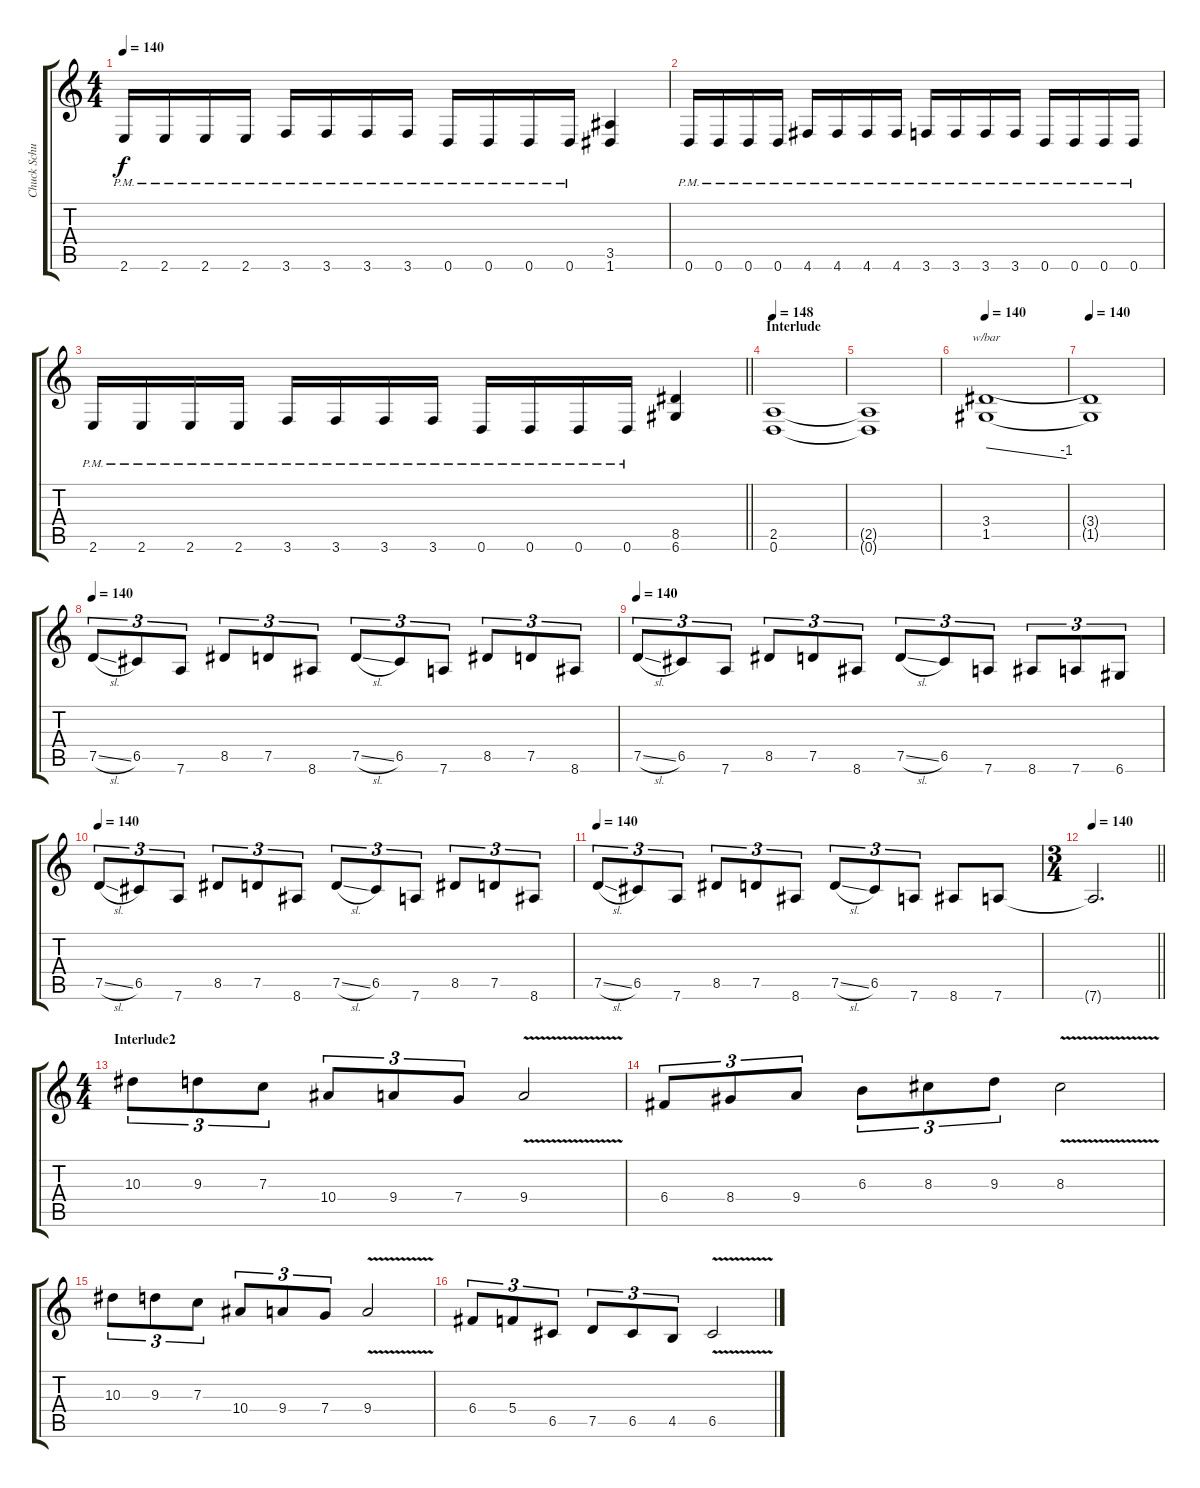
\track ("Chuck Schuldiner" "Chuck Schu") {instrument distortionguitar}
\staff {score tabs}
\tuning (D4 A3 F3 C3 G2 D2) {hide}
\ts (4 4)
\tempo 140
\clef g2
\ks c
2.6{pm}.16{dy f} 2.6{pm}.16 2.6{pm}.16 2.6{pm}.16 3.6{pm}.16 3.6{pm}.16 3.6{pm}.16 3.6{pm}.16 0.6{pm}.16 0.6{pm}.16 0.6{pm}.16 0.6{pm}.16 (3.5 1.6).4 |
0.6{pm}.16 0.6{pm}.16 0.6{pm}.16 0.6{pm}.16 4.6{pm}.16 4.6{pm}.16 4.6{pm}.16 4.6{pm}.16 3.6{pm}.16 3.6{pm}.16 3.6{pm}.16 3.6{pm}.16 0.6{pm}.16 0.6{pm}.16 0.6{pm}.16 0.6{pm}.16 |
\barLineRight lightlight
2.6{pm}.16 2.6{pm}.16 2.6{pm}.16 2.6{pm}.16 3.6{pm}.16 3.6{pm}.16 3.6{pm}.16 3.6{pm}.16 0.6{pm}.16 0.6{pm}.16 0.6{pm}.16 0.6{pm}.16 (8.5 6.6).4 |
\section ("" "Interlude")
\tempo 148
(2.5 0.6).1 |
(2.5{t} 0.6{t}).1 |
\tempo 140
(3.4 1.5).1{tbe (dive default 0 0 60 -4)} |
\tempo 140
(3.4{t} 1.5{t}).1 |
\tempo 140
7.5{sl}.8{tu (3 2)} 6.5.8{tu (3 2)} 7.6.8{tu (3 2)} 8.5.8{tu (3 2)} 7.5.8{tu (3 2)} 8.6.8{tu (3 2)} 7.5{sl}.8{tu (3 2)} 6.5.8{tu (3 2)} 7.6.8{tu (3 2)} 8.5.8{tu (3 2)} 7.5.8{tu (3 2)} 8.6.8{tu (3 2)} |
\tempo 140
7.5{sl}.8{tu (3 2)} 6.5.8{tu (3 2)} 7.6.8{tu (3 2)} 8.5.8{tu (3 2)} 7.5.8{tu (3 2)} 8.6.8{tu (3 2)} 7.5{sl}.8{tu (3 2)} 6.5.8{tu (3 2)} 7.6.8{tu (3 2)} 8.6.8{tu (3 2)} 7.6.8{tu (3 2)} 6.6.8{tu (3 2)} |
\tempo 140
7.5{sl}.8{tu (3 2)} 6.5.8{tu (3 2)} 7.6.8{tu (3 2)} 8.5.8{tu (3 2)} 7.5.8{tu (3 2)} 8.6.8{tu (3 2)} 7.5{sl}.8{tu (3 2)} 6.5.8{tu (3 2)} 7.6.8{tu (3 2)} 8.5.8{tu (3 2)} 7.5.8{tu (3 2)} 8.6.8{tu (3 2)} |
\tempo 140
7.5{sl}.8{tu (3 2)} 6.5.8{tu (3 2)} 7.6.8{tu (3 2)} 8.5.8{tu (3 2)} 7.5.8{tu (3 2)} 8.6.8{tu (3 2)} 7.5{sl}.8{tu (3 2)} 6.5.8{tu (3 2)} 7.6.8{tu (3 2)} 8.6.8 7.6.8 |
\ts (3 4)
\tempo 140
\barLineRight lightlight
7.6{t}.2{d} |
\ts (4 4)
\section ("" "Interlude2")
10.3.8{tu (3 2)} 9.3.8{tu (3 2)} 7.3.8{tu (3 2)} 10.4.8{tu (3 2)} 9.4.8{tu (3 2)} 7.4.8{tu (3 2)} 9.4{v}.2 |
6.4.8{tu (3 2)} 8.4.8{tu (3 2)} 9.4.8{tu (3 2)} 6.3.8{tu (3 2)} 8.3.8{tu (3 2)} 9.3.8{tu (3 2)} 8.3{v}.2 |
10.3.8{tu (3 2)} 9.3.8{tu (3 2)} 7.3.8{tu (3 2)} 10.4.8{tu (3 2)} 9.4.8{tu (3 2)} 7.4.8{tu (3 2)} 9.4{v}.2 |
6.4.8{tu (3 2)} 5.4.8{tu (3 2)} 6.5.8{tu (3 2)} 7.5.8{tu (3 2)} 6.5.8{tu (3 2)} 4.5.8{tu (3 2)} 6.5{v}.2
